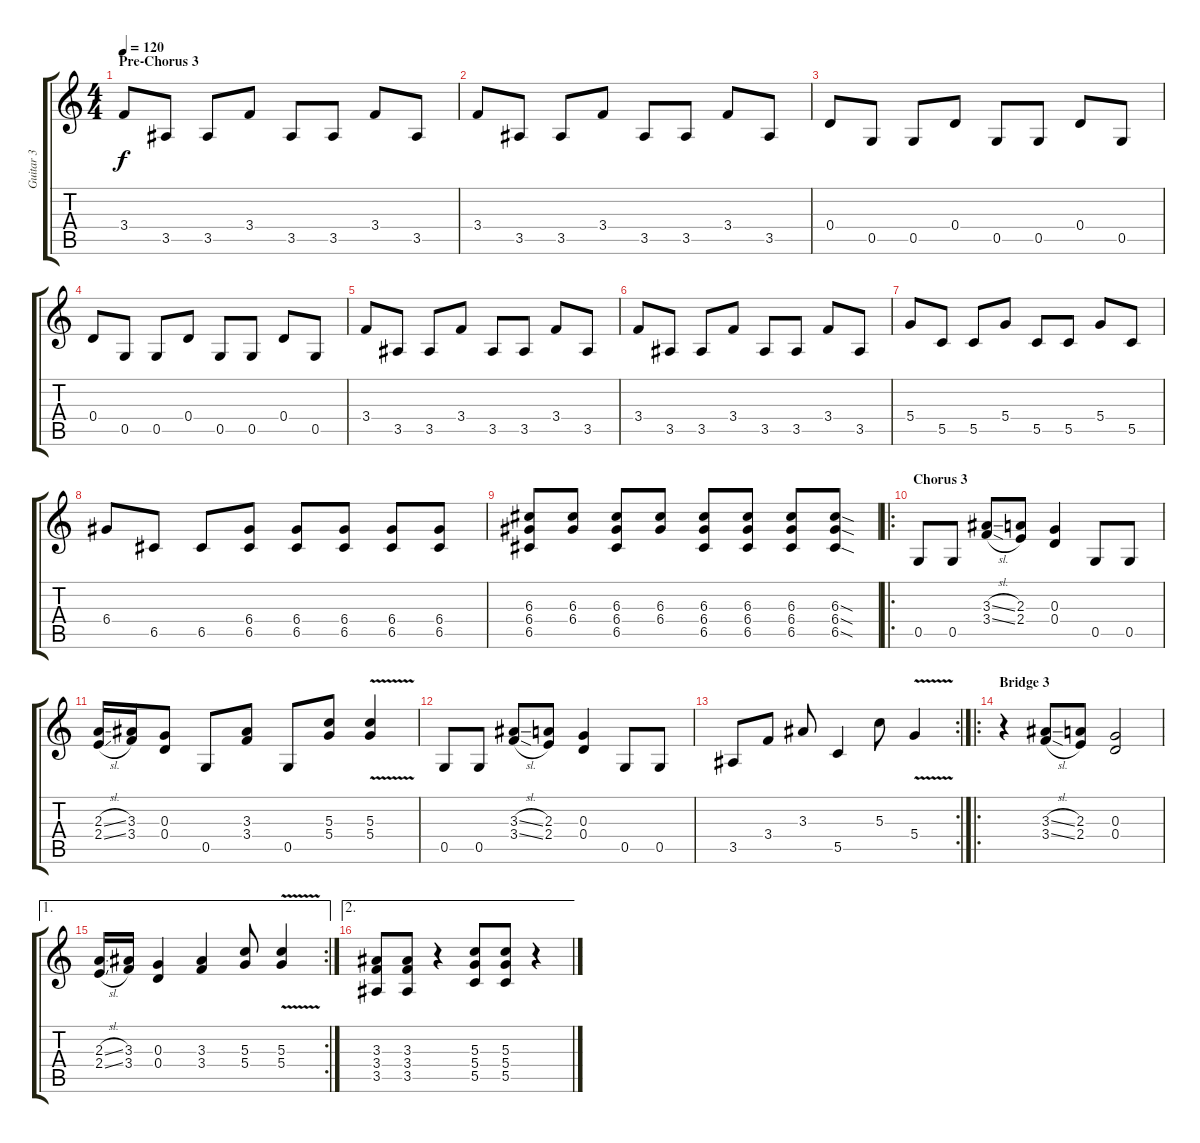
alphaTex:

\track ("Guitar 3" "Guitar 3") {instrument distortionguitar}
\staff {score tabs}
\tuning (D4 B3 G3 D3 G2 D2) {hide}
\ts (4 4)
\section ("" "Pre-Chorus 3")
\tempo 120
\clef g2
\ks c
3.4.8{dy f} 3.5.8 3.5.8 3.4.8 3.5.8 3.5.8 3.4.8 3.5.8 |
3.4.8 3.5.8 3.5.8 3.4.8 3.5.8 3.5.8 3.4.8 3.5.8 |
0.4.8 0.5.8 0.5.8 0.4.8 0.5.8 0.5.8 0.4.8 0.5.8 |
0.4.8 0.5.8 0.5.8 0.4.8 0.5.8 0.5.8 0.4.8 0.5.8 |
3.4.8 3.5.8 3.5.8 3.4.8 3.5.8 3.5.8 3.4.8 3.5.8 |
3.4.8 3.5.8 3.5.8 3.4.8 3.5.8 3.5.8 3.4.8 3.5.8 |
5.4.8 5.5.8 5.5.8 5.4.8 5.5.8 5.5.8 5.4.8 5.5.8 |
6.4.8 6.5.8 6.5.8 (6.4 6.5).8 (6.4 6.5).8 (6.4 6.5).8 (6.4 6.5).8 (6.4 6.5).8 |
(6.3 6.4 6.5).8 (6.3 6.4).8 (6.3 6.4 6.5).8 (6.3 6.4).8 (6.3 6.4 6.5).8 (6.3 6.4 6.5).8 (6.3 6.4 6.5).8 (6.3{sod} 6.4{sod} 6.5{sod}).8 |
\ro
\section ("" "Chorus 3")
0.5.8 0.5.8 (3.3{sl} 3.4{sl}).8 (2.3 2.4).8 (0.3 0.4).4 0.5.8 0.5.8 |
(2.3{sl} 2.4{sl}).16 (3.3 3.4).16 (0.3 0.4).8 0.5.8 (3.3 3.4).8 0.5.8 (5.3 5.4).8 (5.3{v} 5.4{v}).4 |
0.5.8 0.5.8 (3.3{sl} 3.4{sl}).8 (2.3 2.4).8 (0.3 0.4).4 0.5.8 0.5.8 |
\rc 2
3.5.8 3.4.8 3.3.8 5.5.4 5.3.8 5.4{v}.4 |
\ro
\section ("" "Bridge 3")
r.4{volume 16} (3.3{sl} 3.4{sl}).8 (2.3 2.4).8 (0.3 0.4).2 |
\ae 1
\rc 2
(2.3{sl} 2.4{sl}).16 (3.3 3.4).16 (0.3 0.4).4 (3.3 3.4).4 (5.3 5.4).8 (5.3{v} 5.4{v}).4 |
\ae 2
(3.3 3.4 3.5).8{volume 13} (3.3 3.4 3.5).8 r.4 (5.3 5.4 5.5).8 (5.3 5.4 5.5).8 r.4
